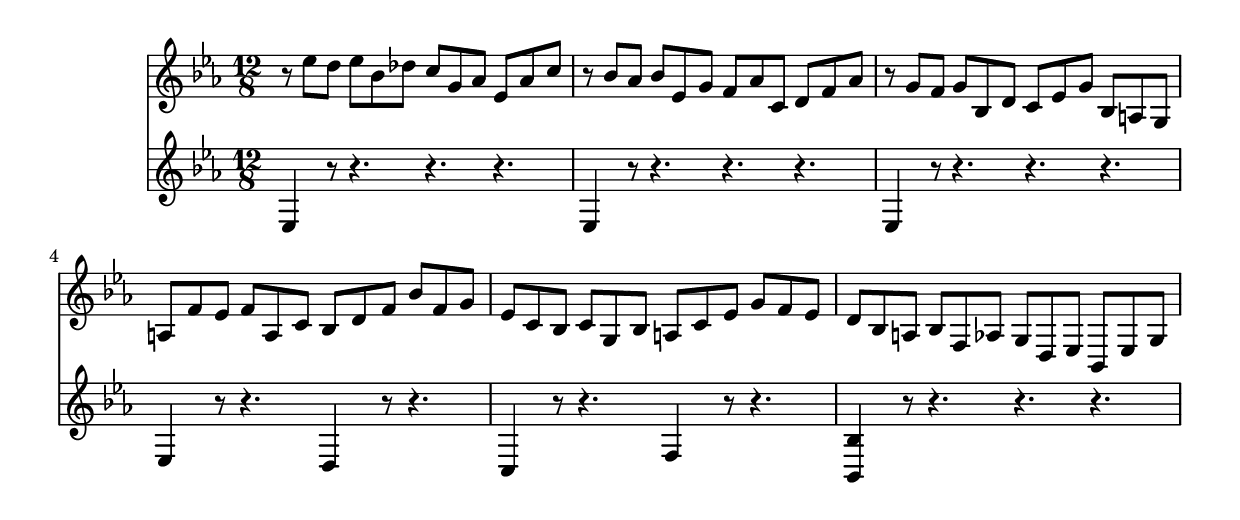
% JS Bach's Prelude from BWV 998

<<
\new Staff \relative c'' {
	\key ees \major
	\time 12/8
	
	r8 ees d ees bes des c g aes ees aes c
	
	r bes aes bes ees, g f aes c, d f aes
	
	r g f g bes, d c ees g bes, a g
	
	a f' ees f a, c bes d f bes f g
	
	ees c bes c g bes a c ees g f ees
	
	d bes a bes f aes g d ees bes ees g
	
}

\new Staff \relative c {
	\key ees \major
	\time 12/8
	
	ees4 r8 r4. r r
	
	ees4 r8 r4. r r
	
	ees4 r8 r4. r r
	
	ees4 r8 r4. d4 r8 r4.
	
	c4 r8 r4. f4 r8 r4.
	
	< bes, bes' >4 r8 r4. r r
}
>>